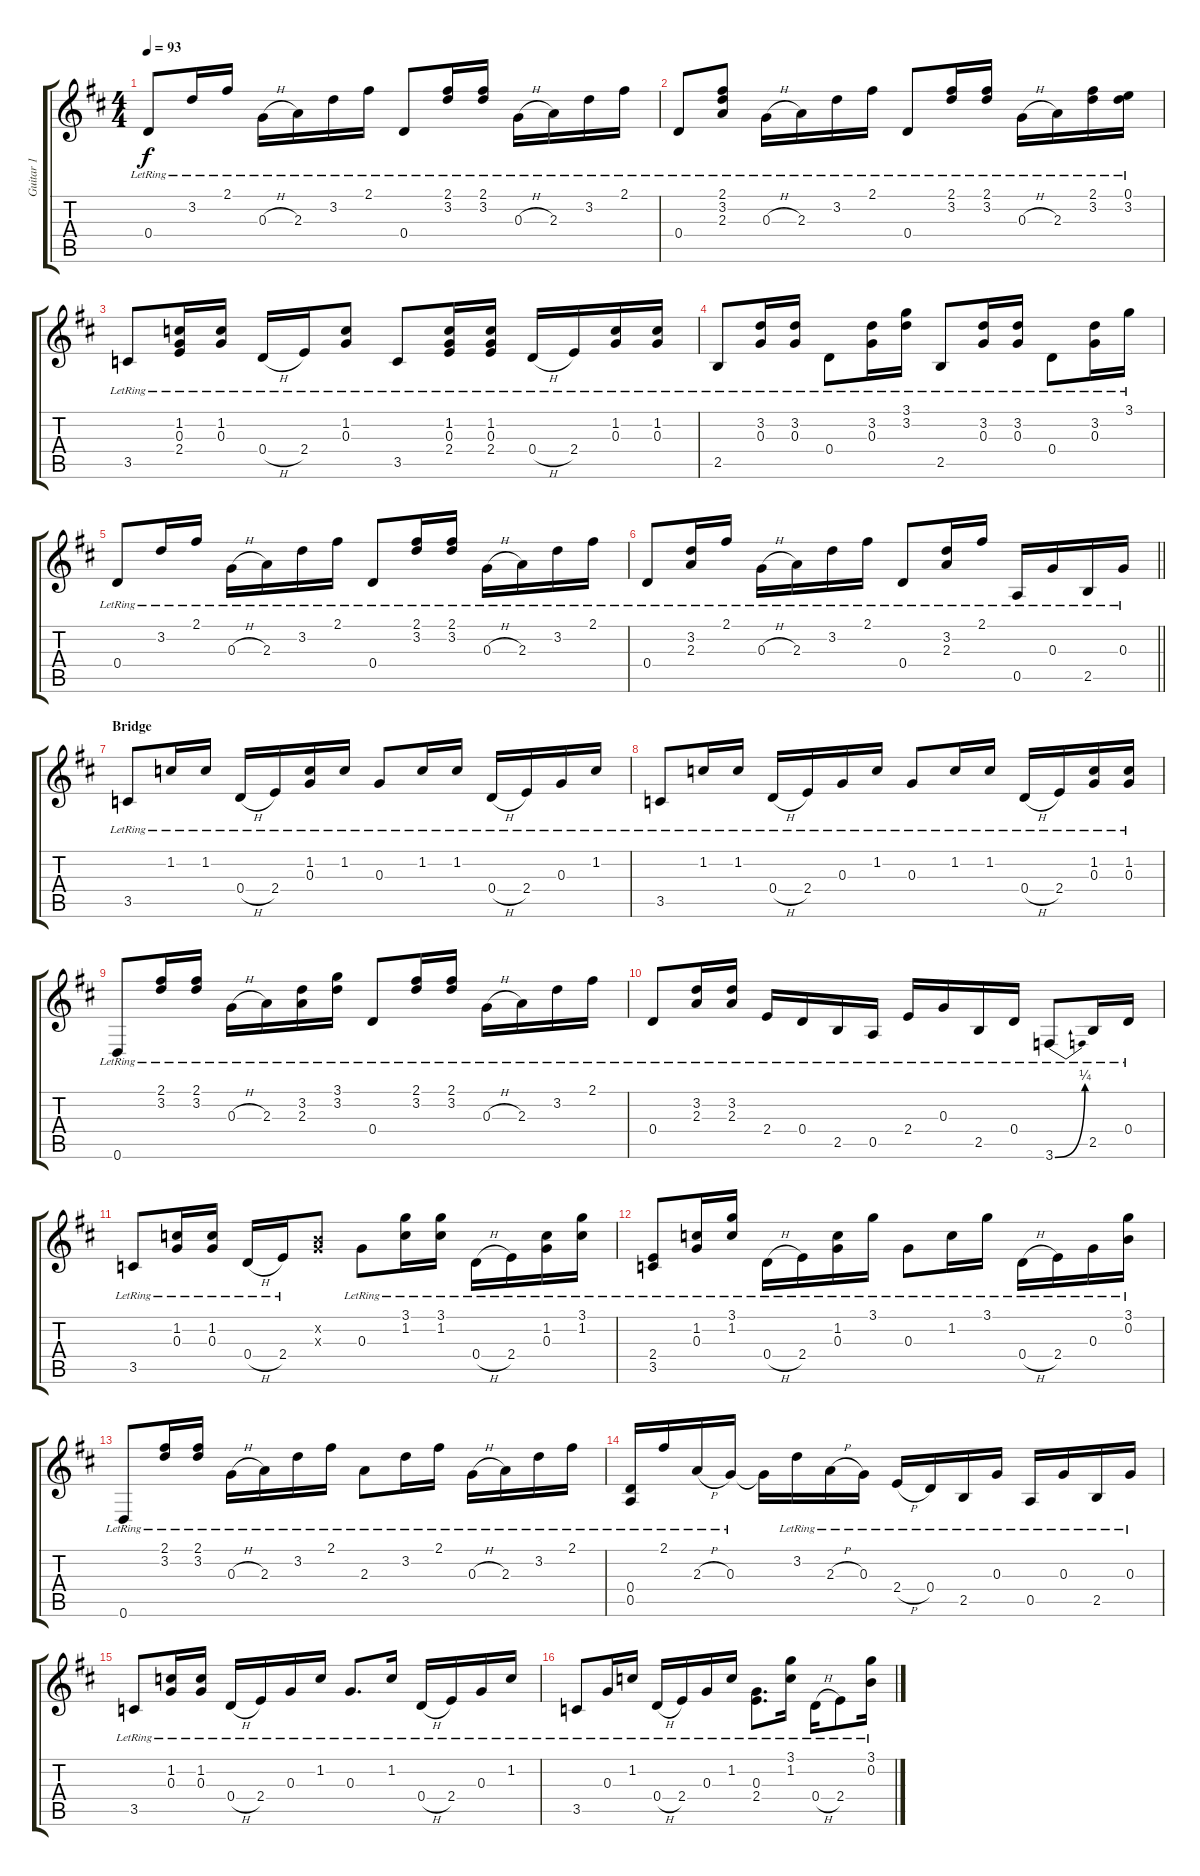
\track ("Guitar 1" "Guitar 1") {instrument acousticguitarsteel}
\staff {score tabs}
\tuning (E4 B3 G3 D3 A2 D2) {hide}
\ts (4 4)
\tempo 93
\clef g2
\ks d
0.4{lr}.8{dy f} 3.2{lr}.16 2.1{lr}.16 0.3{h lr}.16 2.3{lr}.16 3.2{lr}.16 2.1{lr}.16 0.4{lr}.8 (2.1{lr} 3.2{lr}).16 (2.1{lr} 3.2{lr}).16 0.3{h lr}.16 2.3{lr}.16 3.2{lr}.16 2.1{lr}.16 |
0.4{lr}.8 (2.1{lr} 3.2{lr} 2.3{lr}).8 0.3{h lr}.16 2.3{lr}.16 3.2{lr}.16 2.1{lr}.16 0.4{lr}.8 (2.1{lr} 3.2{lr}).16 (2.1{lr} 3.2{lr}).16 0.3{h lr}.16 2.3{lr}.16 (2.1{lr} 3.2{lr}).16 (0.1{lr} 3.2{lr}).16 |
3.5{lr}.8 (1.2{lr} 0.3{lr} 2.4{lr}).16 (1.2{lr} 0.3{lr}).16 0.4{h lr}.16 2.4{lr}.16 (1.2{lr} 0.3{lr}).8 3.5{lr}.8 (1.2{lr} 0.3{lr} 2.4{lr}).16 (1.2{lr} 0.3{lr} 2.4{lr}).16 0.4{h lr}.16 2.4{lr}.16 (1.2{lr} 0.3{lr}).16 (1.2{lr} 0.3{lr}).16 |
2.5{lr}.8 (3.2{lr} 0.3{lr}).16 (3.2{lr} 0.3{lr}).16 0.4{lr}.8 (3.2{lr} 0.3{lr}).16 (3.1{lr} 3.2{lr}).16 2.5{lr}.8 (3.2{lr} 0.3{lr}).16 (3.2{lr} 0.3{lr}).16 0.4{lr}.8 (3.2{lr} 0.3{lr}).16 3.1{lr}.16 |
0.4{lr}.8 3.2{lr}.16 2.1{lr}.16 0.3{h lr}.16 2.3{lr}.16 3.2{lr}.16 2.1{lr}.16 0.4{lr}.8 (2.1{lr} 3.2{lr}).16 (2.1{lr} 3.2{lr}).16 0.3{h lr}.16 2.3{lr}.16 3.2{lr}.16 2.1{lr}.16 |
\barLineRight lightlight
0.4{lr}.8 (3.2{lr} 2.3{lr}).16 2.1{lr}.16 0.3{h lr}.16 2.3{lr}.16 3.2{lr}.16 2.1{lr}.16 0.4{lr}.8 (3.2{lr} 2.3{lr}).16 2.1{lr}.16 0.5{lr}.16 0.3{lr}.16 2.5{lr}.16 0.3{lr}.16 |
\section ("" "Bridge")
3.5{lr}.8 1.2{lr}.16 1.2{lr}.16 0.4{h lr}.16 2.4{lr}.16 (1.2{lr} 0.3{lr}).16 1.2{lr}.16 0.3{lr}.8 1.2{lr}.16 1.2{lr}.16 0.4{h lr}.16 2.4{lr}.16 0.3{lr}.16 1.2{lr}.16 |
3.5{lr}.8 1.2{lr}.16 1.2{lr}.16 0.4{h lr}.16 2.4{lr}.16 0.3{lr}.16 1.2{lr}.16 0.3{lr}.8 1.2{lr}.16 1.2{lr}.16 0.4{h lr}.16 2.4{lr}.16 (1.2{lr} 0.3{lr}).16 (1.2{lr} 0.3{lr}).16 |
0.6{lr}.8 (2.1{lr} 3.2{lr}).16 (2.1{lr} 3.2{lr}).16 0.3{h lr}.16 2.3{lr}.16 (3.2{lr} 2.3{lr}).16 (3.1{lr} 3.2{lr}).16 0.4{lr}.8 (2.1{lr} 3.2{lr}).16 (2.1{lr} 3.2{lr}).16 0.3{h lr}.16 2.3{lr}.16 3.2{lr}.16 2.1{lr}.16 |
0.4{lr}.8 (3.2{lr} 2.3{lr}).16 (3.2{lr} 2.3{lr}).16 2.4{lr}.16 0.4{lr}.16 2.5{lr}.16 0.5{lr}.16 2.4{lr}.16 0.3{lr}.16 2.5{lr}.16 0.4{lr}.16 3.6{be (bend 0 0 60 1) lr}.8 2.5{lr}.16 0.4{lr}.16 |
3.5{lr}.8 (1.2{lr} 0.3{lr}).16 (1.2{lr} 0.3{lr}).16 0.4{h lr}.16 2.4{lr}.16 (0.2{x} 0.3{x}).8 0.3{lr}.8 (3.1{lr} 1.2{lr}).16 (3.1{lr} 1.2{lr}).16 0.4{h lr}.16 2.4{lr}.16 (1.2{lr} 0.3{lr}).16 (3.1{lr} 1.2{lr}).16 |
(2.4{lr} 3.5{lr}).8 (1.2{lr} 0.3{lr}).16 (3.1{lr} 1.2{lr}).16 0.4{h lr}.16 2.4{lr}.16 (1.2{lr} 0.3{lr}).16 3.1{lr}.16 0.3{lr}.8 1.2{lr}.16 3.1{lr}.16 0.4{h lr}.16 2.4{lr}.16 0.3{lr}.16 (3.1{lr} 0.2{lr}).16 |
0.6{lr}.8 (2.1{lr} 3.2{lr}).16 (2.1{lr} 3.2{lr}).16 0.3{h lr}.16 2.3{lr}.16 3.2{lr}.16 2.1{lr}.16 2.3{lr}.8 3.2{lr}.16 2.1{lr}.16 0.3{h lr}.16 2.3{lr}.16 3.2{lr}.16 2.1{lr}.16 |
(0.4{lr} 0.5{lr}).16 2.1{lr}.16 2.3{h lr}.16 0.3{lr}.16 0.3{t}.16 3.2{lr}.16 2.3{h lr}.16 0.3{lr}.16 2.4{h lr}.16 0.4{lr}.16 2.5{lr}.16 0.3{lr}.16 0.5{lr}.16 0.3{lr}.16 2.5{lr}.16 0.3{lr}.16 |
3.5{lr}.8 (1.2{lr} 0.3{lr}).16 (1.2{lr} 0.3{lr}).16 0.4{h lr}.16 2.4{lr}.16 0.3{lr}.16 1.2{lr}.16 0.3{lr}.8{d} 1.2{lr}.16 0.4{h lr}.16 2.4{lr}.16 0.3{lr}.16 1.2{lr}.16 |
3.5{lr}.8 0.3{lr}.16 1.2{lr}.16 0.4{h lr}.16 2.4{lr}.16 0.3{lr}.16 1.2{lr}.16 (0.3{lr} 2.4{lr}).8{d} (3.1{lr} 1.2{lr}).16 0.4{h lr}.16 2.4{lr}.8 (3.1{lr} 0.2{lr}).16
